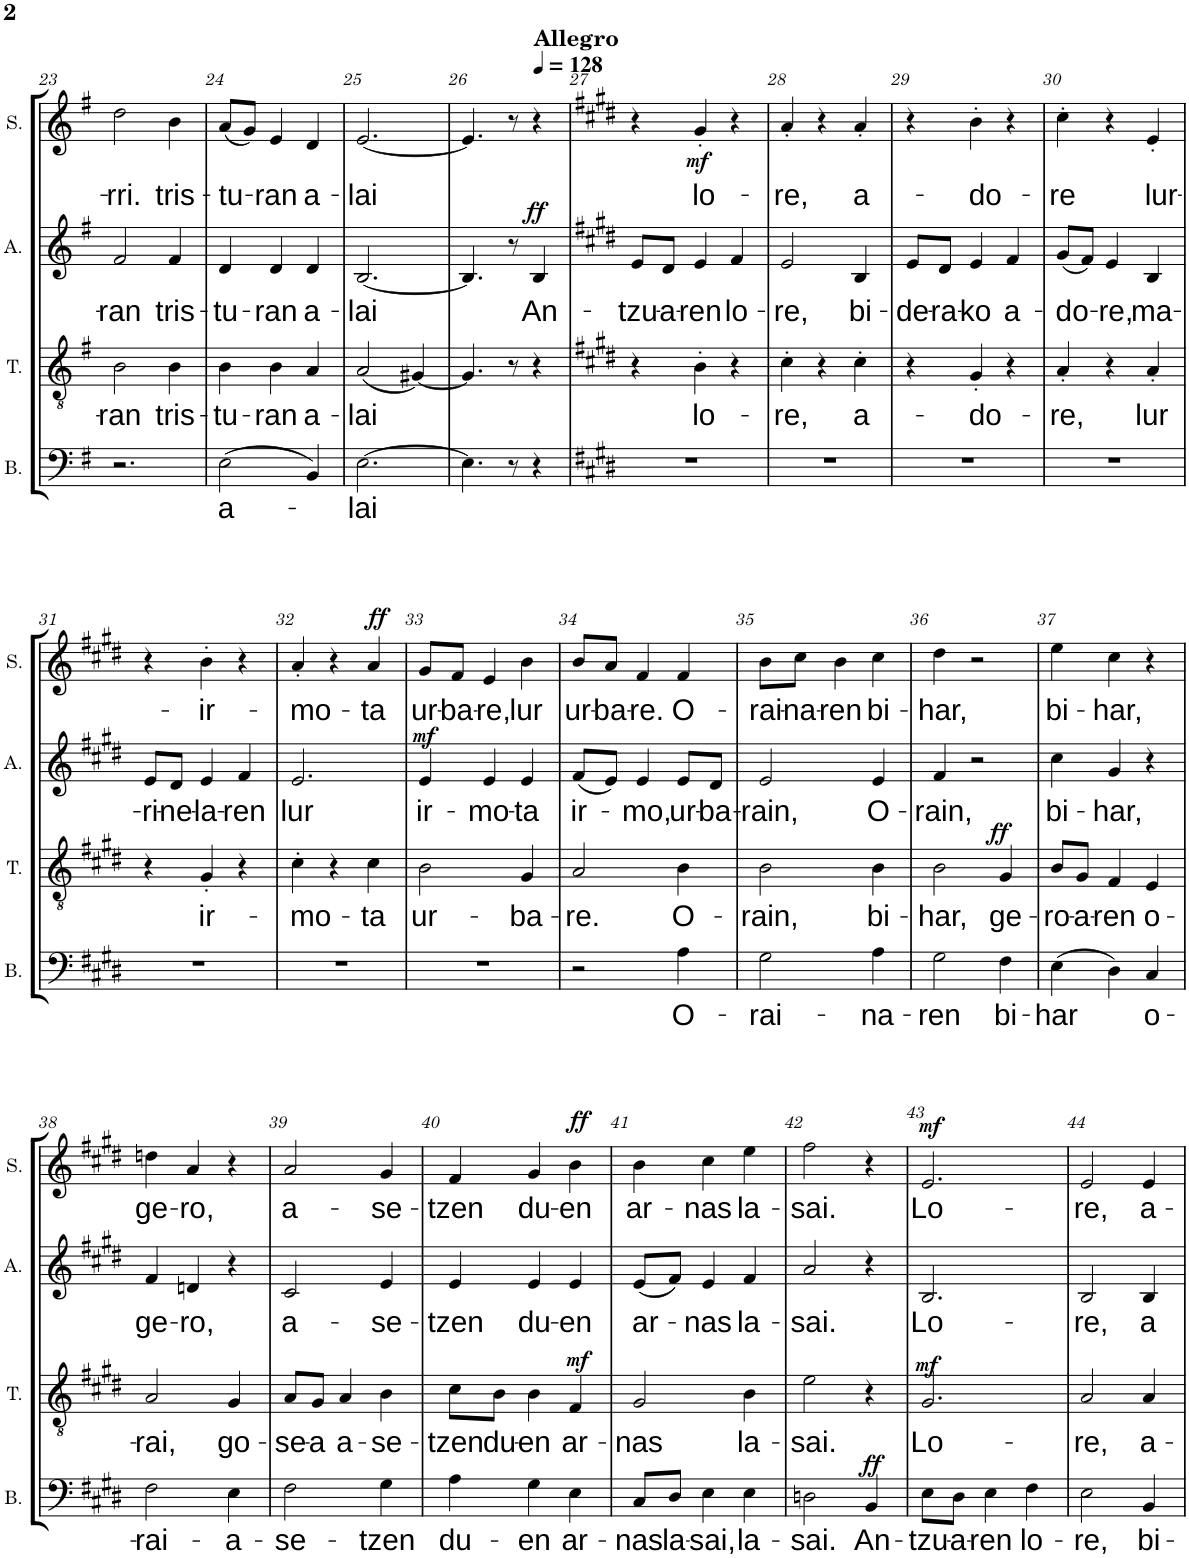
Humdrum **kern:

**kern	**text	**dynam	**kern	**text	**dynam	**kern	**text	**dynam	**kern	**text	**dynam
*part4	*part4	*part4	*part3	*part3	*part3	*part2	*part2	*part2	*part1	*part1	*part1
*staff4	*staff4	*staff4	*staff3	*staff3	*staff3	*staff2	*staff2	*staff2	*staff1	*staff1	*staff1
*I"Basse	*	*	*I"Tenor	*	*	*I"Alto	*	*	*I"Soprano	*	*
*I'B.	*	*	*I'T.	*	*	*I'A.	*	*	*I'S.	*	*
!!LO:PB:g=z
*clefF4	*	*	*clefGv2	*	*	*clefG2	*	*	*clefG2	*	*
*k[f#]	*	*	*k[f#]	*	*	*k[f#]	*	*	*k[f#]	*	*
*M3/4	*	*	*M3/4	*	*	*M3/4	*	*	*M3/4	*	*
=23	=23	=23	=23	=23	=23	=23	=23	=23	=23	=23	=23
!	!	!	!	!LO:LY:b	!	!	!LO:LY:b	!	!	!LO:LY:b	!
2.r	.	.	2B\	-ran	.	2f#/	-ran	.	2dd\	-rri.	.
!	!	!	!	!LO:LY:b	!	!	!LO:LY:b	!	!	!LO:LY:b	!
.	.	.	4B\	tris-	.	4f#/	tris-	.	4b\	tris-	.
=24	=24	=24	=24	=24	=24	=24	=24	=24	=24	=24	=24
!	!LO:LY:b	!	!	!LO:LY:b	!	!	!LO:LY:b	!	!	!LO:LY:b	!
(2E\	a-	.	4B\	-tu-	.	4d/	-tu-	.	(8a/L	-tu-	.
.	.	.	.	.	.	.	.	.	8g/J)	.	.
!	!	!	!	!LO:LY:b	!	!	!LO:LY:b	!	!	!LO:LY:b	!
.	.	.	4B\	ran	.	4d/	ran	.	4e/	ran	.
!	!	!	!	!LO:LY:b	!	!	!LO:LY:b	!	!	!LO:LY:b	!
4BB/)	.	.	4A/	a-	.	4d/	a-	.	4d/	a-	.
=25	=25	=25	=25	=25	=25	=25	=25	=25	=25	=25	=25
!	!LO:LY:b	!	!	!LO:LY:b	!	!	!LO:LY:b	!	!	!LO:LY:b	!
[2.E\	-lai	.	(2A/	-lai	.	[2.B/	-lai	.	[2.e/	-lai	.
.	.	.	[4G#X/)	.	.	.	.	.	.	.	.
=26	=26	=26	=26	=26	=26	=26	=26	=26	=26	=26	=26
4.E\]	.	.	4.G#/]	.	.	4.B/]	.	.	4.e/]	.	.
8r	.	.	8r	.	.	8r	.	.	8r	.	.
*	*	*	*	*	*	*	*	*	*MM128	*	*
!	!	!	!	!	!	!	!	!	!LO:TX:a:B:t=Allegro	!	!
!	!	!	!	!	!	!	!LO:LY:b	!LO:DY:a	!	!	!
4r	.	.	4r	.	.	4B/	An-	ff	4r	.	.
=27	=27	=27	=27	=27	=27	=27	=27	=27	=27	=27	=27
*k[f#c#g#d#]	*	*	*k[f#c#g#d#]	*	*	*k[f#c#g#d#]	*	*	*k[f#c#g#d#]	*	*
!	!	!	!	!	!	!	!LO:LY:b	!	!	!	!
2.r	.	.	4r	.	.	8e/L	-tzu-	.	4r	.	.
!	!	!	!	!	!	!	!LO:LY:b	!	!	!	!
.	.	.	.	.	.	8d#/J	-a-	.	.	.	.
!	!	!	!	!LO:LY:b	!	!	!LO:LY:b	!	!	!LO:LY:b	!LO:DY:b
.	.	.	4B'\	lo-	.	4e/	-ren	.	4g#'/	lo-	mf
!	!	!	!	!	!	!	!LO:LY:b	!	!	!	!
.	.	.	4r	.	.	4f#/	lo-	.	4r	.	.
=28	=28	=28	=28	=28	=28	=28	=28	=28	=28	=28	=28
!	!	!	!	!LO:LY:b	!	!	!LO:LY:b	!	!	!LO:LY:b	!
2.r	.	.	4c#'\	-re,	.	2e/	-re,	.	4a'/	-re,	.
.	.	.	4r	.	.	.	.	.	4r	.	.
!	!	!	!	!LO:LY:b	!	!	!LO:LY:b	!	!	!LO:LY:b	!
.	.	.	4c#'\	a-	.	4B/	bi-	.	4a'/	a-	.
=29	=29	=29	=29	=29	=29	=29	=29	=29	=29	=29	=29
!	!	!	!	!	!	!	!LO:LY:b	!	!	!	!
2.r	.	.	4r	.	.	8e/L	-de-	.	4r	.	.
!	!	!	!	!	!	!	!LO:LY:b	!	!	!	!
.	.	.	.	.	.	8d#/J	-ra-	.	.	.	.
!	!	!	!	!LO:LY:b	!	!	!LO:LY:b	!	!	!LO:LY:b	!
.	.	.	4G#'/	-do-	.	4e/	-ko	.	4b'\	-do-	.
!	!	!	!	!	!	!	!LO:LY:b	!	!	!	!
.	.	.	4r	.	.	4f#/	a-	.	4r	.	.
=30	=30	=30	=30	=30	=30	=30	=30	=30	=30	=30	=30
!	!	!	!	!LO:LY:b	!	!	!LO:LY:b	!	!	!LO:LY:b	!
2.r	.	.	4A'/	-re,	.	(8g#/L	-do-	.	4cc#'\	-re	.
.	.	.	.	.	.	8f#/J)	.	.	.	.	.
!	!	!	!	!	!	!	!LO:LY:b	!	!	!	!
.	.	.	4r	.	.	4e/	re,	.	4r	.	.
!	!	!	!	!LO:LY:b	!	!	!LO:LY:b	!	!	!LO:LY:b	!
.	.	.	4A'/	lur	.	4B/	ma-	.	4e'/	lur-	.
!!LO:LB:g=z
=31	=31	=31	=31	=31	=31	=31	=31	=31	=31	=31	=31
!	!	!	!	!	!	!	!LO:LY:b	!	!	!	!
2.r	.	.	4r	.	.	8e/L	-ri-	.	4r	.	.
!	!	!	!	!	!	!	!LO:LY:b	!	!	!	!
.	.	.	.	.	.	8d#/J	-ne-	.	.	.	.
!	!	!	!	!LO:LY:b	!	!	!LO:LY:b	!	!	!LO:LY:b	!
.	.	.	4G#'/	ir-	.	4e/	-la-	.	4b'\	-ir-	.
!	!	!	!	!	!	!	!LO:LY:b	!	!	!	!
.	.	.	4r	.	.	4f#/	-ren	.	4r	.	.
=32	=32	=32	=32	=32	=32	=32	=32	=32	=32	=32	=32
!	!	!	!	!LO:LY:b	!	!	!LO:LY:b	!	!	!LO:LY:b	!
2.r	.	.	4c#'\	-mo-	.	2.e/	lur	.	4a'/	-mo-	.
.	.	.	4r	.	.	.	.	.	4r	.	.
!	!	!	!	!LO:LY:b	!	!	!	!	!	!LO:LY:b	!LO:DY:a
.	.	.	4c#\	-ta	.	.	.	.	4a/	-ta	ff
=33	=33	=33	=33	=33	=33	=33	=33	=33	=33	=33	=33
!	!	!	!	!LO:LY:b	!	!	!LO:LY:b	!LO:DY:b	!	!LO:LY:b	!
2.r	.	.	2B\	ur-	.	4e/	ir-	mf	8g#/L	ur-	.
!	!	!	!	!	!	!	!	!	!	!LO:LY:b	!
.	.	.	.	.	.	.	.	.	8f#/J	-ba-	.
!	!	!	!	!	!	!	!LO:LY:b	!	!	!LO:LY:b	!
.	.	.	.	.	.	4e/	-mo-	.	4e/	-re,	.
!	!	!	!	!LO:LY:b	!	!	!LO:LY:b	!	!	!LO:LY:b	!
.	.	.	4G#/	-ba-	.	4e/	-ta	.	4b\	lur	.
=34	=34	=34	=34	=34	=34	=34	=34	=34	=34	=34	=34
!	!	!	!	!LO:LY:b	!	!	!LO:LY:b	!	!	!LO:LY:b	!
2r	.	.	2A/	-re.	.	(8f#/L	ir-	.	8b/L	ur-	.
!	!	!	!	!	!	!	!	!	!	!LO:LY:b	!
.	.	.	.	.	.	8e/J)	.	.	8a/J	-ba-	.
!	!	!	!	!	!	!	!LO:LY:b	!	!	!LO:LY:b	!
.	.	.	.	.	.	4e/	mo,	.	4f#/	-re.	.
!	!LO:LY:b	!	!	!LO:LY:b	!	!	!LO:LY:b	!	!	!LO:LY:b	!
4A\	O-	.	4B\	O-	.	8e/L	ur-	.	4f#/	O-	.
!	!	!	!	!	!	!	!LO:LY:b	!	!	!	!
.	.	.	.	.	.	8d#/J	-ba-	.	.	.	.
=35	=35	=35	=35	=35	=35	=35	=35	=35	=35	=35	=35
!	!LO:LY:b	!	!	!LO:LY:b	!	!	!LO:LY:b	!	!	!LO:LY:b	!
2G#\	-rai-	.	2B\	-rain,	.	2e/	-rain,	.	8b\L	-rai-	.
!	!	!	!	!	!	!	!	!	!	!LO:LY:b	!
.	.	.	.	.	.	.	.	.	8cc#\J	-na-	.
!	!	!	!	!	!	!	!	!	!	!LO:LY:b	!
.	.	.	.	.	.	.	.	.	4b\	-ren	.
!	!LO:LY:b	!	!	!LO:LY:b	!	!	!LO:LY:b	!	!	!LO:LY:b	!
4A\	-na-	.	4B\	bi-	.	4e/	O-	.	4cc#\	bi-	.
=36	=36	=36	=36	=36	=36	=36	=36	=36	=36	=36	=36
!	!LO:LY:b	!	!	!LO:LY:b	!	!	!LO:LY:b	!	!	!LO:LY:b	!
2G#\	-ren	.	2B\	-har,	.	4f#/	-rain,	.	4dd#\	-har,	.
.	.	.	.	.	.	2r	.	.	2r	.	.
!	!LO:LY:b	!	!	!LO:LY:b	!LO:DY:a	!	!	!	!	!	!
4F#\	bi-	.	4G#/	ge-	ff	.	.	.	.	.	.
=37	=37	=37	=37	=37	=37	=37	=37	=37	=37	=37	=37
!	!LO:LY:b	!	!	!LO:LY:b	!	!	!LO:LY:b	!	!	!LO:LY:b	!
(4E\	-har	.	8B/L	-ro-	.	4cc#\	bi-	.	4ee\	bi-	.
!	!	!	!	!LO:LY:b	!	!	!	!	!	!	!
.	.	.	8G#/J	-a-	.	.	.	.	.	.	.
!	!	!	!	!LO:LY:b	!	!	!LO:LY:b	!	!	!LO:LY:b	!
4D#\)	.	.	4F#/	-ren	.	4g#/	-har,	.	4cc#\	-har,	.
!	!LO:LY:b	!	!	!LO:LY:b	!	!	!	!	!	!	!
4C#/	o-	.	4E/	o-	.	4r	.	.	4r	.	.
!!LO:LB:g=z
=38	=38	=38	=38	=38	=38	=38	=38	=38	=38	=38	=38
!	!LO:LY:b	!	!	!LO:LY:b	!	!	!LO:LY:b	!	!	!LO:LY:b	!
2F#\	-rai-	.	2A/	-rai,	.	4f#/	-ge-	.	4ddn\	ge-	.
!	!	!	!	!	!	!	!LO:LY:b	!	!	!LO:LY:b	!
.	.	.	.	.	.	4dn/	-ro,	.	4a/	-ro,	.
!	!LO:LY:b	!	!	!LO:LY:b	!	!	!	!	!	!	!
4E\	-a-	.	4G#/	go-	.	4r	.	.	4r	.	.
=39	=39	=39	=39	=39	=39	=39	=39	=39	=39	=39	=39
!	!LO:LY:b	!	!	!LO:LY:b	!	!	!LO:LY:b	!	!	!LO:LY:b	!
2F#\	-se-	.	8A/L	-se-	.	2c#/	a-	.	2a/	a-	.
!	!	!	!	!LO:LY:b	!	!	!	!	!	!	!
.	.	.	8G#/J	-a	.	.	.	.	.	.	.
!	!	!	!	!LO:LY:b	!	!	!	!	!	!	!
.	.	.	4A/	a-	.	.	.	.	.	.	.
!	!LO:LY:b	!	!	!LO:LY:b	!	!	!LO:LY:b	!	!	!LO:LY:b	!
4G#\	-tzen	.	4B\	-se-	.	4e/	-se-	.	4g#/	-se-	.
=40	=40	=40	=40	=40	=40	=40	=40	=40	=40	=40	=40
!	!LO:LY:b	!	!	!LO:LY:b	!	!	!LO:LY:b	!	!	!LO:LY:b	!
4A\	du-	.	8c#\L	-tzen	.	4e/	-tzen	.	4f#/	-tzen	.
!	!	!	!	!LO:LY:b	!	!	!	!	!	!	!
.	.	.	8B\J	du-	.	.	.	.	.	.	.
!	!LO:LY:b	!	!	!LO:LY:b	!	!	!LO:LY:b	!	!	!LO:LY:b	!
4G#\	-en	.	4B\	-en	.	4e/	du-	.	4g#/	du-	.
!	!LO:LY:b	!	!	!LO:LY:b	!LO:DY:a	!	!LO:LY:b	!	!	!LO:LY:b	!LO:DY:a
4E\	ar-	.	4F#/	ar-	mf	4e/	-en	.	4b\	-en	ff
=41	=41	=41	=41	=41	=41	=41	=41	=41	=41	=41	=41
!	!LO:LY:b	!	!	!LO:LY:b	!	!	!LO:LY:b	!	!	!LO:LY:b	!
8C#/L	-nas	.	2G#/	-nas	.	(8e/L	ar-	.	4b\	ar-	.
!	!LO:LY:b	!	!	!	!	!	!	!	!	!	!
8D#/J	la-	.	.	.	.	8f#/J)	.	.	.	.	.
!	!LO:LY:b	!	!	!	!	!	!LO:LY:b	!	!	!LO:LY:b	!
4E\	-sai,	.	.	.	.	4e/	-nas	.	4cc#\	-nas	.
!	!LO:LY:b	!	!	!LO:LY:b	!	!	!LO:LY:b	!	!	!LO:LY:b	!
4E\	la-	.	4B\	la-	.	4f#/	la-	.	4ee\	la-	.
=42	=42	=42	=42	=42	=42	=42	=42	=42	=42	=42	=42
!	!LO:LY:b	!	!	!LO:LY:b	!	!	!LO:LY:b	!	!	!LO:LY:b	!
2Dn\	-sai.	.	2e\	-sai.	.	2a/	-sai.	.	2ff#\	-sai.	.
!	!LO:LY:b	!LO:DY:a	!	!	!	!	!	!	!	!	!
4BB/	An-	ff	4r	.	.	4r	.	.	4r	.	.
=43	=43	=43	=43	=43	=43	=43	=43	=43	=43	=43	=43
!	!LO:LY:b	!	!	!LO:LY:b	!LO:DY:b	!	!LO:LY:b	!	!	!LO:LY:b	!LO:DY:a
8E\L	-tzu-	.	2.G#/	Lo-	mf	2.B/	Lo-	.	2.e/	Lo-	mf
!	!LO:LY:b	!	!	!	!	!	!	!	!	!	!
8D#\J	-a-	.	.	.	.	.	.	.	.	.	.
!	!LO:LY:b	!	!	!	!	!	!	!	!	!	!
4E\	-ren	.	.	.	.	.	.	.	.	.	.
!	!LO:LY:b	!	!	!	!	!	!	!	!	!	!
4F#\	lo-	.	.	.	.	.	.	.	.	.	.
=44	=44	=44	=44	=44	=44	=44	=44	=44	=44	=44	=44
!	!LO:LY:b	!	!	!LO:LY:b	!	!	!LO:LY:b	!	!	!LO:LY:b	!
2E\	-re,	.	2A/	-re,	.	2B/	-re,	.	2e/	-re,	.
!	!LO:LY:b	!	!	!LO:LY:b	!	!	!LO:LY:b	!	!	!LO:LY:b	!
4BB/	bi-	.	4A/	-a-	.	4B/	a	.	4e/	a-	.
=	=	=	=	=	=	=	=	=	=	=	=
*-	*-	*-	*-	*-	*-	*-	*-	*-	*-	*-	*-
